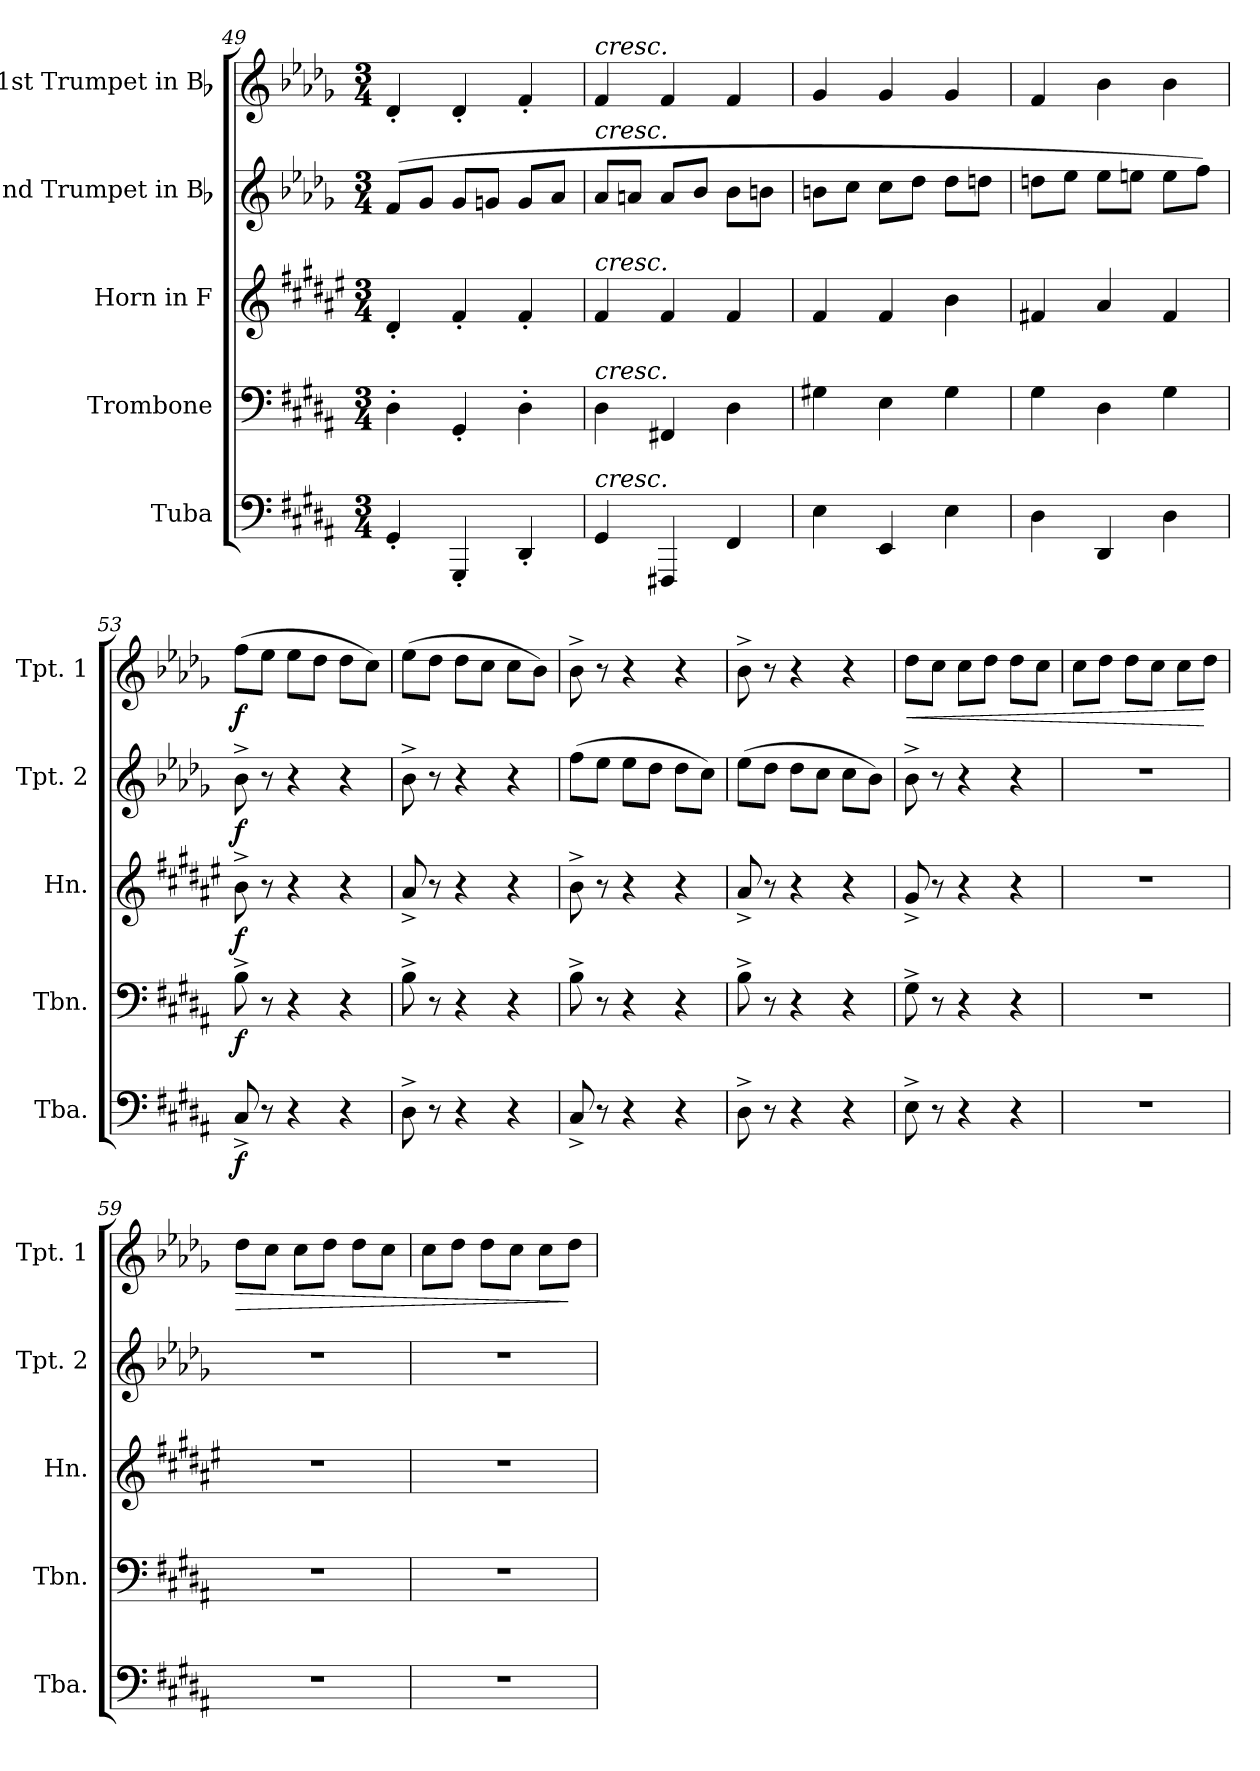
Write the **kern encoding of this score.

**kern	**dynam	**kern	**dynam	**kern	**dynam	**kern	**dynam	**kern	**dynam
*part5	*part5	*part4	*part4	*part3	*part3	*part2	*part2	*part1	*part1
*staff5	*staff5	*staff4	*staff4	*staff3	*staff3	*staff2	*staff2	*staff1	*staff1
*I"Tuba	*	*I"Trombone	*	*I"Horn in F	*	*I"2nd Trumpet in Bb	*	*I"1st Trumpet in Bb	*
*I'Tba.	*	*I'Tbn.	*	*I'Hn.	*	*I'Tpt. 2	*	*I'Tpt. 1	*
!!LO:PB:g=z
*clefF4	*	*clefF4	*	*clefG2	*	*clefG2	*	*clefG2	*
*	*	*	*	*ITrd4c7	*	*ITrd1c2	*	*ITrd1c2	*
*k[f#c#g#d#a#]	*	*k[f#c#g#d#a#]	*	*k[f#c#g#d#a#]	*	*k[b-e-a-d-g-c-f-]	*	*k[b-e-a-d-g-c-f-]	*
*B:	*	*B:	*	*B:	*	*C-:	*	*C-:	*
*M3/4	*	*M3/4	*	*M3/4	*	*M3/4	*	*M3/4	*
=49	=49	=49	=49	=49	=49	=49	=49	=49	=49
4GG#'/	.	4D#'\	.	4G#'/	.	(>8e-/L	.	4c-'/	.
.	.	.	.	.	.	8f-/J	.	.	.
4GGG#'/	.	4GG#'/	.	4B'/	.	8f-/L	.	4c-'/	.
.	.	.	.	.	.	8fn/J	.	.	.
4DD#'/	.	4D#'\	.	4B'/	.	8f/L	.	4e-'/	.
.	.	.	.	.	.	8g-/J	.	.	.
=50	=50	=50	=50	=50	=50	=50	=50	=50	=50
!	!	!	!	!	!	!	!	!LO:TX:a:i:t=cresc.	!
!	!	!	!	!	!	!LO:TX:a:i:t=cresc.	!	!	!
!	!	!	!	!LO:TX:a:i:t=cresc.	!	!	!	!	!
!	!	!LO:TX:a:i:t=cresc.	!	!	!	!	!	!	!
!LO:TX:a:i:t=cresc.	!	!	!	!	!	!	!	!	!
4GG#/	.	4D#\	.	4B/	.	8g-/L	.	4e-/	.
.	.	.	.	.	.	8gn/J	.	.	.
4FFF#X/	.	4FF#X/	.	4B/	.	8g/L	.	4e-/	.
.	.	.	.	.	.	8a-/J	.	.	.
4FF#/	.	4D#\	.	4B/	.	8a-\L	.	4e-/	.
.	.	.	.	.	.	8an\J	.	.	.
=51	=51	=51	=51	=51	=51	=51	=51	=51	=51
4E\	.	4G#X\	.	4B/	.	8an\L	.	4f-/	.
.	.	.	.	.	.	8b-\J	.	.	.
4EE/	.	4E\	.	4B/	.	8b-\L	.	4f-/	.
.	.	.	.	.	.	8cc-\J	.	.	.
4E\	.	4G#\	.	4e\	.	8cc-\L	.	4f-/	.
.	.	.	.	.	.	8ccn\J	.	.	.
=52	=52	=52	=52	=52	=52	=52	=52	=52	=52
4D#\	.	4G#\	.	4Bn/	.	8ccn\L	.	4e-/	.
.	.	.	.	.	.	8dd-\J	.	.	.
4DD#/	.	4D#\	.	4d#/	.	8dd-\L	.	4a-\	.
.	.	.	.	.	.	8ddn\J	.	.	.
4D#\	.	4G#\	.	4B/	.	8dd\L	.	4a-\	.
.	.	.	.	.	.	8ee-\J)	.	.	.
=53	=53	=53	=53	=53	=53	=53	=53	=53	=53
!	!LO:DY:b	!	!LO:DY:b	!	!LO:DY:b	!	!LO:DY:b	!	!LO:DY:b
8C#^/	f	8B^\	f	8e^\	f	8a-^\	f	(>8ee-\L	f
8r	.	8r	.	8r	.	8r	.	8dd-\J	.
4r	.	4r	.	4r	.	4r	.	8dd-\L	.
.	.	.	.	.	.	.	.	8cc-\J	.
4r	.	4r	.	4r	.	4r	.	8cc-\L	.
.	.	.	.	.	.	.	.	8b-\J)	.
=54	=54	=54	=54	=54	=54	=54	=54	=54	=54
8D#^\	.	8B^\	.	8d#^/	.	8a-^\	.	(>8dd-\L	.
8r	.	8r	.	8r	.	8r	.	8cc-\J	.
4r	.	4r	.	4r	.	4r	.	8cc-\L	.
.	.	.	.	.	.	.	.	8b-\J	.
4r	.	4r	.	4r	.	4r	.	8b-\L	.
.	.	.	.	.	.	.	.	8a-\J)	.
!!LO:LB:g=z
=55	=55	=55	=55	=55	=55	=55	=55	=55	=55
8C#^/	.	8B^\	.	8e^\	.	(>8ee-\L	.	8a-^\	.
8r	.	8r	.	8r	.	8dd-\J	.	8r	.
4r	.	4r	.	4r	.	8dd-\L	.	4r	.
.	.	.	.	.	.	8cc-\J	.	.	.
4r	.	4r	.	4r	.	8cc-\L	.	4r	.
.	.	.	.	.	.	8b-\J)	.	.	.
=56	=56	=56	=56	=56	=56	=56	=56	=56	=56
8D#^\	.	8B^\	.	8d#^/	.	(>8dd-\L	.	8a-^\	.
8r	.	8r	.	8r	.	8cc-\J	.	8r	.
4r	.	4r	.	4r	.	8cc-\L	.	4r	.
.	.	.	.	.	.	8b-\J	.	.	.
4r	.	4r	.	4r	.	8b-\L	.	4r	.
.	.	.	.	.	.	8a-\J)	.	.	.
=57	=57	=57	=57	=57	=57	=57	=57	=57	=57
!	!	!	!	!	!	!	!	!	!LO:HP:b
8E^\	.	8G#^\	.	8c#^/	.	8a-^\	.	8cc-\L	<
8r	.	8r	.	8r	.	8r	.	8b-\J	.
4r	.	4r	.	4r	.	4r	.	8b-\L	.
.	.	.	.	.	.	.	.	8cc-\J	.
4r	.	4r	.	4r	.	4r	.	8cc-\L	.
.	.	.	.	.	.	.	.	8b-\J	.
=58	=58	=58	=58	=58	=58	=58	=58	=58	=58
2.r	.	2.r	.	2.r	.	2.r	.	8b-\L	.
.	.	.	.	.	.	.	.	8cc-\J	.
.	.	.	.	.	.	.	.	8cc-\L	.
.	.	.	.	.	.	.	.	8b-\J	.
.	.	.	.	.	.	.	.	8b-\L	.
.	.	.	.	.	.	.	.	8cc-\J	[
=59	=59	=59	=59	=59	=59	=59	=59	=59	=59
!	!	!	!	!	!	!	!	!	!LO:HP:b
2.r	.	2.r	.	2.r	.	2.r	.	8cc-\L	>
.	.	.	.	.	.	.	.	8b-\J	.
.	.	.	.	.	.	.	.	8b-\L	.
.	.	.	.	.	.	.	.	8cc-\J	.
.	.	.	.	.	.	.	.	8cc-\L	.
.	.	.	.	.	.	.	.	8b-\J	.
!!LO:PB:g=z
=60	=60	=60	=60	=60	=60	=60	=60	=60	=60
2.r	.	2.r	.	2.r	.	2.r	.	8b-\L	.
.	.	.	.	.	.	.	.	8cc-\J	.
.	.	.	.	.	.	.	.	8cc-\L	.
.	.	.	.	.	.	.	.	8b-\J	.
.	.	.	.	.	.	.	.	8b-\L	.
.	.	.	.	.	.	.	.	8cc-\J	]
=	=	=	=	=	=	=	=	=	=
*-	*-	*-	*-	*-	*-	*-	*-	*-	*-
